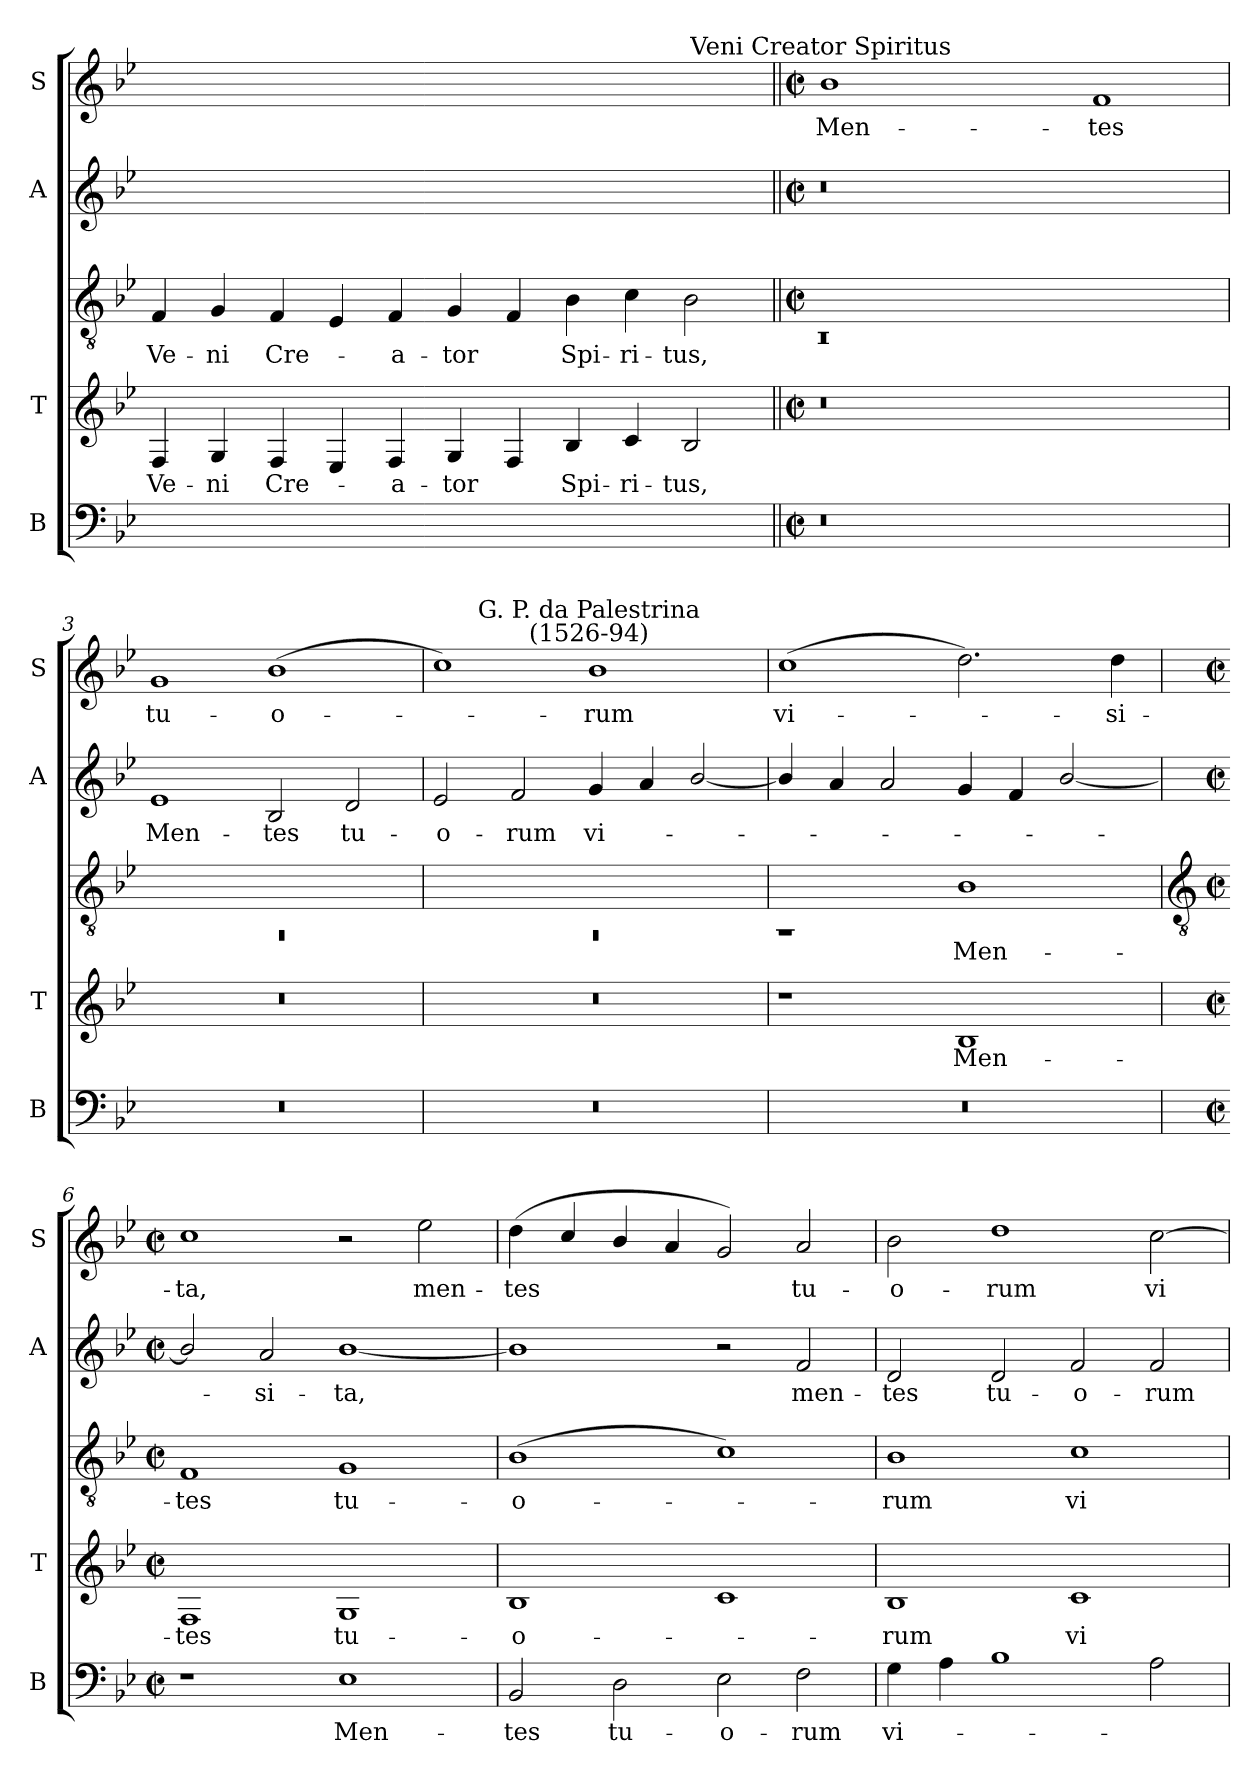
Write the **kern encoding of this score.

**kern	**text	**kern	**text	**kern	**text	**kern	**text	**kern	**text
*part4	*part4	*part3	*part3	*part3	*part3	*part2	*part2	*part1	*part1
*staff5	*staff5	*staff4	*staff4	*staff3	*staff3	*staff2	*staff2	*staff1	*staff1
*I"B	*	*I"T	*	*	*	*I"A	*	*I"S	*
*I'B	*	*I'T	*	*	*	*I'A	*	*I'S	*
*clefF4	*	*	*	*clefGv2	*	*clefG2	*	*clefG2	*
*k[b-e-]	*	*k[b-e-]	*	*k[b-e-]	*	*k[b-e-]	*	*k[b-e-]	*
*B-:	*	*B-:	*	*B-:	*	*B-:	*	*B-:	*
=1	=1	=1	=1	=1	=1	=1	=1	=1	=1
!	!	!	!LO:LY:b	!	!LO:LY:b	!	!	!	!
1ryy	.	4F	Ve-	4F	Ve-	1ryy	.	1ryy	.
!	!	!	!LO:LY:b	!	!LO:LY:b	!	!	!	!
.	.	4G	-ni	4G	-ni	.	.	.	.
!	!	!	!LO:LY:b	!	!LO:LY:b	!	!	!	!
.	.	4F	Cre-	4F	Cre-	.	.	.	.
.	.	4E-	.	4E-	.	.	.	.	.
!	!	!	!LO:LY:b	!	!LO:LY:b	!	!	!	!
1ryy	.	4F	a-	4F	a-	1ryy	.	1ryy	.
!	!	!	!LO:LY:b	!	!LO:LY:b	!	!	!	!
.	.	4G	-tor	4G	-tor	.	.	.	.
.	.	4F	.	4F	.	.	.	.	.
!	!	!	!LO:LY:b	!	!LO:LY:b	!	!	!	!
.	.	4B-	Spi-	4B-	Spi-	.	.	.	.
!	!	!	!LO:LY:b	!	!LO:LY:b	!	!	!	!
2.ryy	.	4c	-ri-	4c	-ri-	2.ryy	.	2.ryy	.
!	!	!	!LO:LY:b	!	!LO:LY:b	!	!	!	!
.	.	2B-	-tus,	2B-	-tus,	.	.	.	.
=2||	=2||	=2||	=2||	=2||	=2||	=2||	=2||	=2||	=2||
*M4/2	*	*M4/2	*	*M4/2	*	*M4/2	*	*M4/2	*
*met(c|)	*	*met(c|)	*	*met(c|)	*	*met(c|)	*	*met(c|)	*
!	!	!	!	!	!	!	!	!LO:TX:a:cj:t=Veni Creator Spiritus	!
!	!	!	!	!	!	!	!	!	!LO:LY:b
0r	.	0r	.	0rBB	.	0r	.	1b-	Men-
.	.	.	.	.	.	.	.	1ryy	.
!	!	!	!	!	!	!	!	!	!LO:LY:b
1ryy	.	1ryy	.	1ryy	.	1ryy	.	1f	-tes
=3	=3	=3	=3	=3	=3	=3	=3	=3	=3
!	!	!	!	!	!	!	!LO:LY:b	!	!LO:LY:b
0r	.	0r	.	0rBB	.	1e-	Men-	1g	tu-
!	!	!	!	!	!	!	!LO:LY:b	!	!LO:LY:b
.	.	.	.	.	.	2B-	-tes	(>1b-	-o-
!	!	!	!	!	!	!	!LO:LY:b	!	!
.	.	.	.	.	.	2d	tu-	.	.
=4	=4	=4	=4	=4	=4	=4	=4	=4	=4
!	!	!	!	!	!	!	!LO:LY:b	!	!
0r	.	0r	.	0rBB	.	2e-	-o-	1cc)	.
!	!	!	!	!	!	!	!LO:LY:b	!	!
.	.	.	.	.	.	2f	-rum	.	.
!	!	!	!	!	!	!	!	!LO:TX:a:cj:t=G. P. da Palestrina\n(1526-94)	!
!	!	!	!	!	!	!	!LO:LY:b	!	!LO:LY:b
.	.	.	.	.	.	4g	vi-	1b-	rum
.	.	.	.	.	.	4a	.	.	.
.	.	.	.	.	.	[2b-/	.	.	.
=5	=5	=5	=5	=5	=5	=5	=5	=5	=5
!	!	!	!	!	!	!	!	!	!LO:LY:b
0r	.	1r	.	1rBB	.	4b-/]	.	(>1cc	vi-
.	.	.	.	.	.	4a	.	.	.
.	.	.	.	.	.	2a	.	.	.
!	!	!	!LO:LY:b	!	!LO:LY:b	!	!	!	!
.	.	1B-	Men-	1B-	Men-	4g	.	2.dd)	.
.	.	.	.	.	.	4f	.	.	.
.	.	.	.	.	.	[2b-/	.	.	.
!	!	!	!	!	!	!	!	!	!LO:LY:b
.	.	.	.	.	.	.	.	4dd	si-
!!LO:LB:g=z
=6	=6	=6	=6	=6	=6	=6	=6	=6	=6
*	*	*	*	*clefGv2	*	*	*	*	*
*M4/2	*	*M4/2	*	*M4/2	*	*M4/2	*	*M4/2	*
*met(c|)	*	*met(c|)	*	*met(c|)	*	*met(c|)	*	*met(c|)	*
!	!	!	!LO:LY:b	!	!LO:LY:b	!	!	!	!LO:LY:b
1r	.	1F	-tes	1F	-tes	2b-/]	.	1cc	-ta,
!	!	!	!	!	!	!	!LO:LY:b	!	!
.	.	.	.	.	.	2a	si-	.	.
!	!LO:LY:b	!	!LO:LY:b	!	!LO:LY:b	!	!LO:LY:b	!	!
1E-	Men-	1G	tu-	1G	tu-	[1b-/	-ta,	2r	.
!	!	!	!	!	!	!	!	!	!LO:LY:b
.	.	.	.	.	.	.	.	2ee-	men-
=7	=7	=7	=7	=7	=7	=7	=7	=7	=7
!	!LO:LY:b	!	!LO:LY:b	!	!LO:LY:b	!	!	!	!LO:LY:b
2BB-	-tes	1B-	-o-	(>1B-	-o-	1b-/]	.	(<4dd	-tes
.	.	.	.	.	.	.	.	4cc/	.
!	!LO:LY:b	!	!	!	!	!	!	!	!
2D	tu-	.	.	.	.	.	.	4b-/	.
.	.	.	.	.	.	.	.	4a	.
!	!LO:LY:b	!	!	!	!	!	!	!	!
2E-	-o-	1c	.	1c)	.	2r	.	2g)	.
!	!LO:LY:b	!	!	!	!	!	!LO:LY:b	!	!LO:LY:b
2F	-rum	.	.	.	.	2f	men-	2a	tu-
=8	=8	=8	=8	=8	=8	=8	=8	=8	=8
!	!LO:LY:b	!	!LO:LY:b	!	!LO:LY:b	!	!LO:LY:b	!	!LO:LY:b
4G	vi-	1B-	rum	1B-	rum	2d	-tes	2b-	-o-
4A	.	.	.	.	.	.	.	.	.
!	!	!	!	!	!	!	!LO:LY:b	!	!LO:LY:b
1B-	.	.	.	.	.	2d	tu-	1dd	-rum
!	!	!	!LO:LY:b	!	!LO:LY:b	!	!LO:LY:b	!	!
.	.	1c	vi-	1c	vi-	2f	-o-	.	.
!	!	!	!	!	!	!	!LO:LY:b	!	!LO:LY:b
2A	.	.	.	.	.	2f	-rum	[2cc	vi-
=	=	=	=	=	=	=	=	=	=
*-	*-	*-	*-	*-	*-	*-	*-	*-	*-
